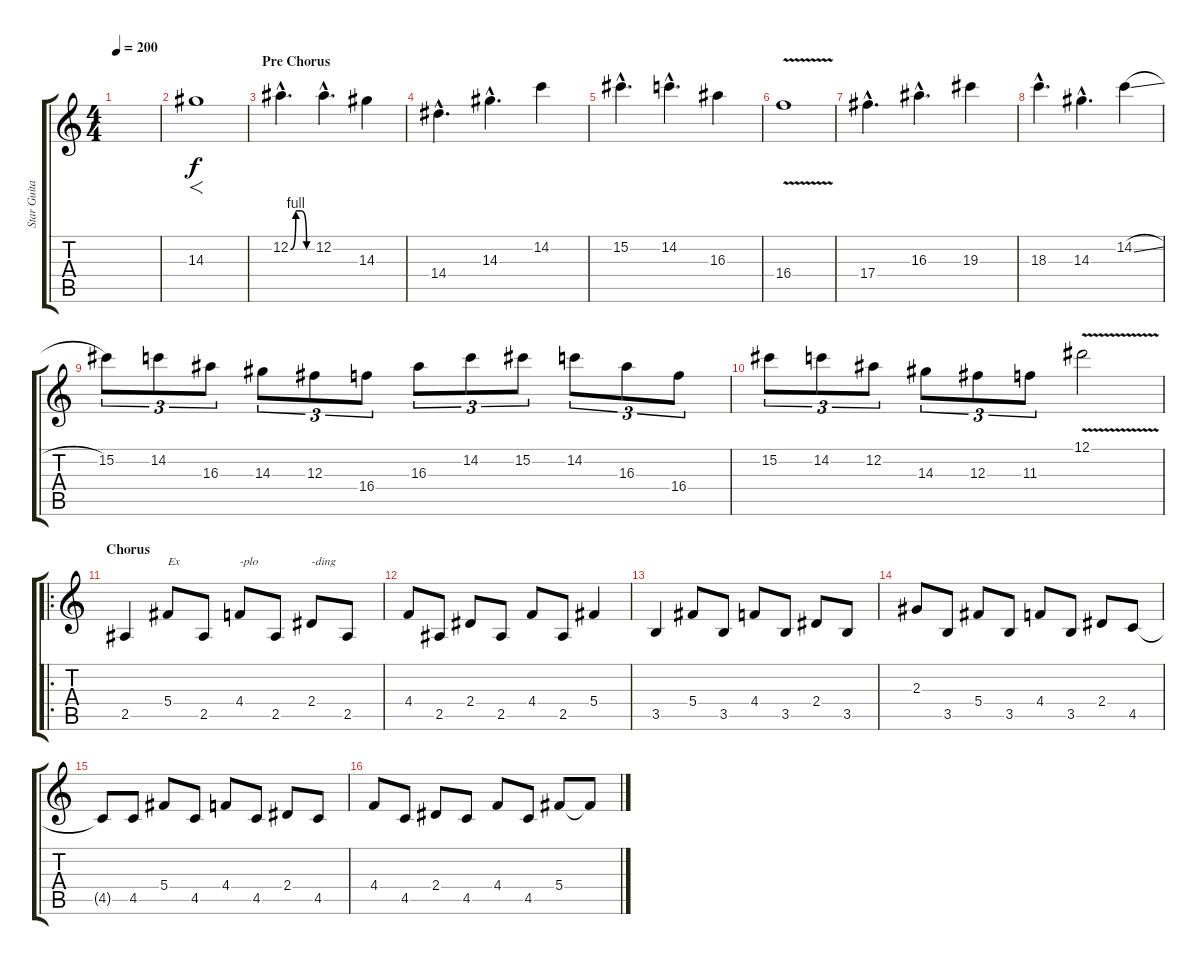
\track ("Star Guitarist" "Star Guita") {instrument distortionguitar}
\staff {score tabs}
\tuning (Eb4 Bb3 Gb3 Db3 Ab2 Eb2) {hide}
\ts (4 4)
\tempo 200
\clef g2
\ks c
|
14.3.1{f volume 16} |
\section ("" "Pre Chorus")
12.2{be (custom 0 0 15 4 30 4 45 0 60 0) hac}.4{d} 12.2{hac}.4{d} 14.3.4 |
14.4{hac}.4{d} 14.3{hac}.4{d} 14.2.4 |
15.2{hac}.4{d} 14.2{hac}.4{d} 16.3.4 |
16.4{v}.1 |
17.4{hac}.4{d} 16.3{hac}.4{d} 19.3.4 |
18.3{hac}.4{d} 14.3{hac}.4{d} 14.2{sl}.4 |
15.2.8{tu (3 2)} 14.2.8{tu (3 2)} 16.3.8{tu (3 2)} 14.3.8{tu (3 2)} 12.3.8{tu (3 2)} 16.4.8{tu (3 2)} 16.3.8{tu (3 2)} 14.2.8{tu (3 2)} 15.2.8{tu (3 2)} 14.2.8{tu (3 2)} 16.3.8{tu (3 2)} 16.4.8{tu (3 2)} |
15.2.8{tu (3 2)} 14.2.8{tu (3 2)} 12.2.8{tu (3 2)} 14.3.8{tu (3 2)} 12.3.8{tu (3 2)} 11.3.8{tu (3 2)} 12.1{v}.2 |
\ro
\section ("" "Chorus")
2.5.4 5.4.8{txt "Ex"} 2.5.8 4.4.8{txt "-plo"} 2.5.8 2.4.8{txt "-ding"} 2.5.8 |
4.4.8 2.5.8 2.4.8 2.5.8 4.4.8 2.5.8 5.4.4 |
3.5.4 5.4.8 3.5.8 4.4.8 3.5.8 2.4.8 3.5.8 |
2.3.8 3.5.8 5.4.8 3.5.8 4.4.8 3.5.8 2.4.8 4.5.8 |
4.5{t}.8 4.5.8 5.4.8 4.5.8 4.4.8 4.5.8 2.4.8 4.5.8 |
4.4.8 4.5.8 2.4.8 4.5.8 4.4.8 4.5.8 5.4.8 5.4{t}.8
